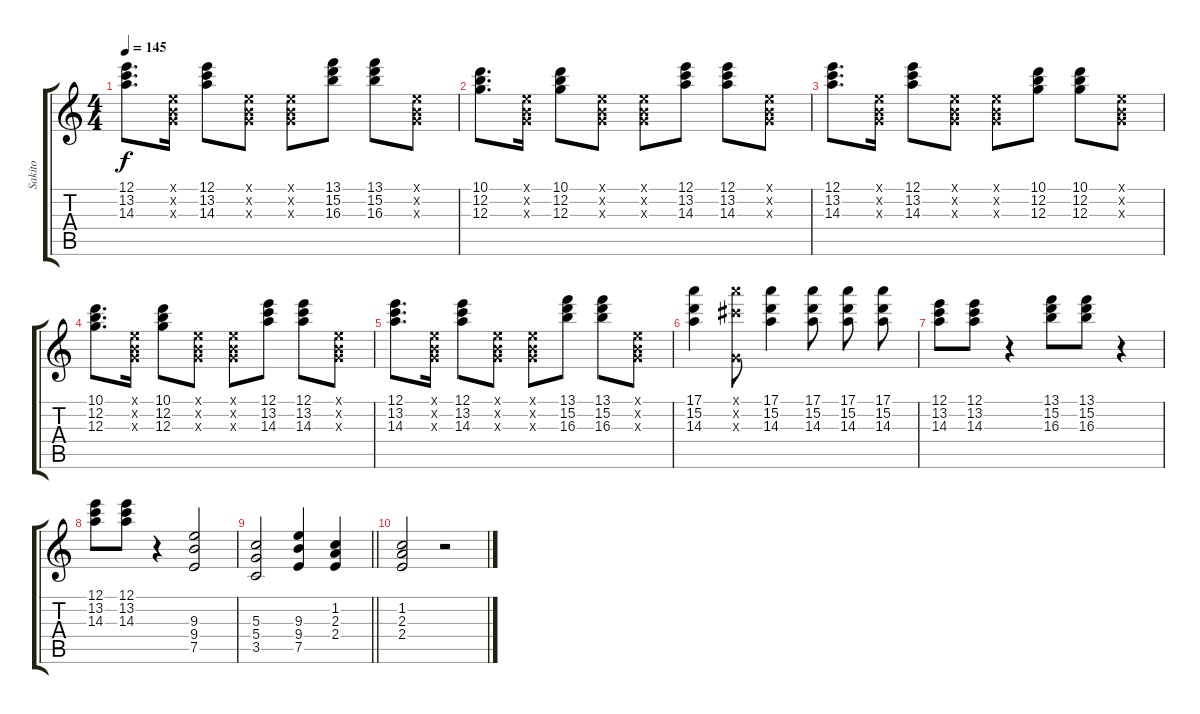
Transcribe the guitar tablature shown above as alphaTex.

\track ("Sakito" "Sakito") {instrument overdrivenguitar}
\staff {score tabs}
\tuning (E4 B3 G3 D3 A2 E2) {hide}
\ts (4 4)
\tempo 145
\clef g2
\ks c
(12.1 13.2 14.3).8{d dy f} (0.1{x} 0.2{x} 0.3{x}).16 (12.1 13.2 14.3).8 (0.1{x} 0.2{x} 0.3{x}).8 (0.1{x} 0.2{x} 0.3{x}).8 (13.1 15.2 16.3).8 (13.1 15.2 16.3).8 (0.1{x} 0.2{x} 0.3{x}).8 |
(10.1 12.2 12.3).8{d} (0.1{x} 0.2{x} 0.3{x}).16 (10.1 12.2 12.3).8 (0.1{x} 0.2{x} 0.3{x}).8 (0.1{x} 0.2{x} 0.3{x}).8 (12.1 13.2 14.3).8 (12.1 13.2 14.3).8 (0.1{x} 0.2{x} 0.3{x}).8 |
(12.1 13.2 14.3).8{d} (0.1{x} 0.2{x} 0.3{x}).16 (12.1 13.2 14.3).8 (0.1{x} 0.2{x} 0.3{x}).8 (0.1{x} 0.2{x} 0.3{x}).8 (10.1 12.2 12.3).8 (10.1 12.2 12.3).8 (0.1{x} 0.2{x} 0.3{x}).8 |
(10.1 12.2 12.3).8{d} (0.1{x} 0.2{x} 0.3{x}).16 (10.1 12.2 12.3).8 (0.1{x} 0.2{x} 0.3{x}).8 (0.1{x} 0.2{x} 0.3{x}).8 (12.1 13.2 14.3).8 (12.1 13.2 14.3).8 (0.1{x} 0.2{x} 0.3{x}).8 |
(12.1 13.2 14.3).8{d} (0.1{x} 0.2{x} 0.3{x}).16 (12.1 13.2 14.3).8 (0.1{x} 0.2{x} 0.3{x}).8 (0.1{x} 0.2{x} 0.3{x}).8 (13.1 15.2 16.3).8 (13.1 15.2 16.3).8 (0.1{x} 0.2{x} 0.3{x}).8 |
(17.1 15.2 14.3).4 (17.1{x} 14.2{x} 0.3{x}).8 (17.1 15.2 14.3).4{beam split} (17.1 15.2 14.3).8{beam split} (17.1 15.2 14.3).8{beam split} (17.1 15.2 14.3).8 |
(12.1 13.2 14.3).8 (12.1 13.2 14.3).8 r.4 (13.1 15.2 16.3).8 (13.1 15.2 16.3).8 r.4 |
(12.1 13.2 14.3).8 (12.1 13.2 14.3).8 r.4 (9.3 9.4 7.5).2 |
\barLineRight lightlight
(5.3 5.4 3.5).2 (9.3 9.4 7.5).4 (1.2 2.3 2.4).4 |
(1.2 2.3 2.4).2 r.2
